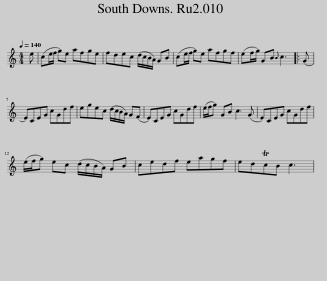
X:1
L:1/8
Q:1/4=140
M:4/4
I:linebreak $
K:C
V:1 treble
V:1
 e | (ce/f/ g)e afge | fdec (d/c/B/A/) GB | (ce/f/ g)e afgf | (ef/g/) GB{B} c3 |: %5
 (G |$ E)CEG cGdf | egec (d/c/B/A/) G(F | E)CEG cGdf | (e/f/g) GB c3 (G | %10
 E)CEG cGdf |$ (e/f/g) ec (d/c/B/A/) GB | cedf eagf | edTcB c3 | %14
